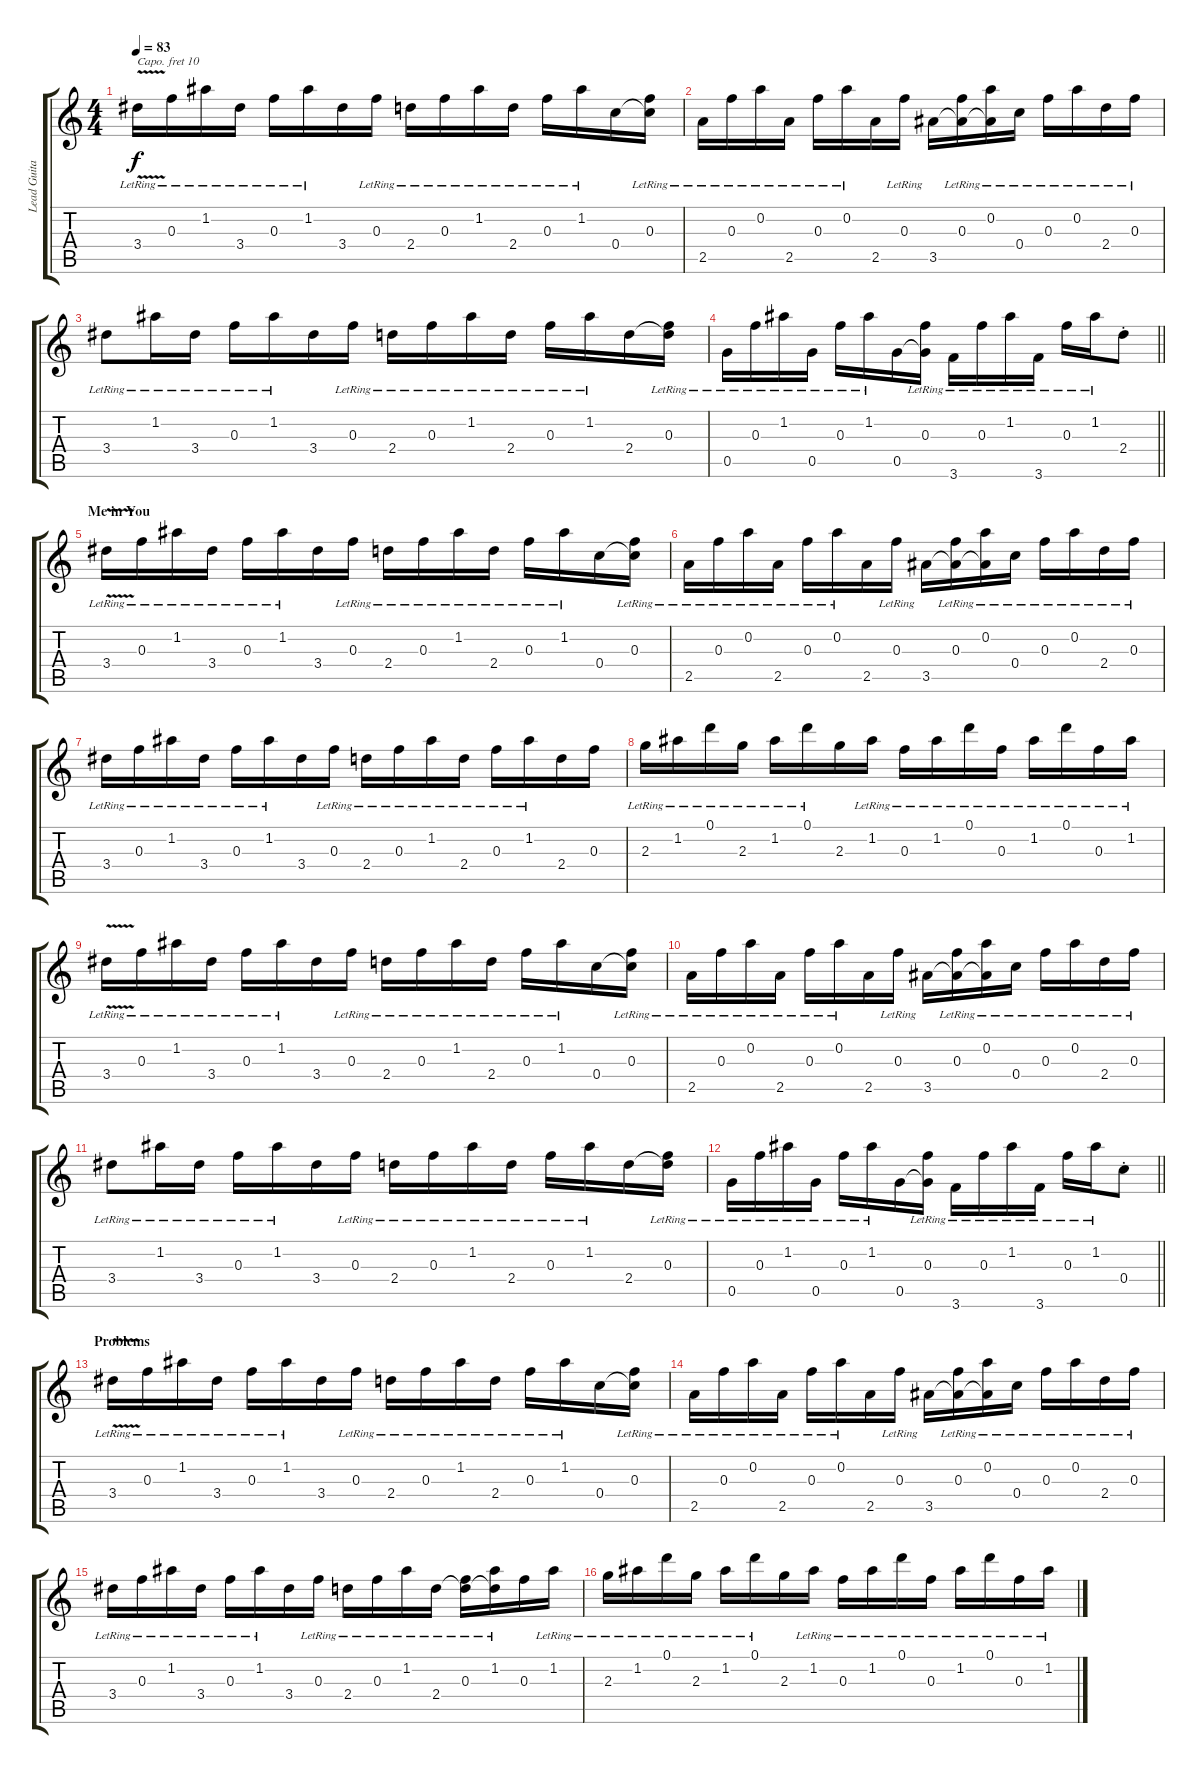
\track ("Lead Guitar (Erlend)" "Lead Guita") {instrument acousticguitarnylon}
\staff {score tabs}
\capo 10
\tuning (E4 B3 G3 D3 A2 E2) {hide}
\ts (4 4)
\tempo 83
\clef g2
\ks c
3.4{v lr}.16{dy f} 0.3{lr}.16 1.2{lr}.16 3.4{lr}.16 0.3{lr}.16 1.2{lr}.16 3.4.16 0.3{lr}.16 2.4{lr}.16 0.3{lr}.16 1.2{lr}.16 2.4{lr}.16 0.3{lr}.16 1.2{lr}.16 0.4.16 (0.3{lr} 0.4{t}).16 |
2.5{lr}.16 0.3{lr}.16 0.2{lr}.16 2.5{lr}.16 0.3{lr}.16 0.2{lr}.16 2.5.16 0.3{lr}.16 3.5.16 (0.3{lr} 3.5{t}).16 (0.2{lr} 3.5{t}).16 0.4{lr}.16 0.3{lr}.16 0.2{lr}.16 2.4{lr}.16 0.3{lr}.16 |
3.4{lr}.8 1.2{lr}.16 3.4{lr}.16 0.3{lr}.16 1.2{lr}.16 3.4.16 0.3{lr}.16 2.4{lr}.16 0.3{lr}.16 1.2{lr}.16 2.4{lr}.16 0.3{lr}.16 1.2{lr}.16 2.4.16 (0.3{lr} 2.4{t}).16 |
\barLineRight lightlight
0.5{lr}.16 0.3{lr}.16 1.2{lr}.16 0.5{lr}.16 0.3{lr}.16 1.2{lr}.16 0.5.16 (0.3{lr} 0.5{t}).16 3.6{lr}.16 0.3{lr}.16 1.2{lr}.16 3.6{lr}.16 0.3{lr}.16 1.2{lr}.16 2.4{st}.8 |
\section ("" "Me in You")
3.4{v lr}.16 0.3{lr}.16 1.2{lr}.16 3.4{lr}.16 0.3{lr}.16 1.2{lr}.16 3.4.16 0.3{lr}.16 2.4{lr}.16 0.3{lr}.16 1.2{lr}.16 2.4{lr}.16 0.3{lr}.16 1.2{lr}.16 0.4.16 (0.3{lr} 0.4{t}).16 |
2.5{lr}.16 0.3{lr}.16 0.2{lr}.16 2.5{lr}.16 0.3{lr}.16 0.2{lr}.16 2.5.16 0.3{lr}.16 3.5.16 (0.3{lr} 3.5{t}).16 (0.2{lr} 3.5{t}).16 0.4{lr}.16 0.3{lr}.16 0.2{lr}.16 2.4{lr}.16 0.3{lr}.16 |
3.4{lr}.16 0.3{lr}.16 1.2{lr}.16 3.4{lr}.16 0.3{lr}.16 1.2{lr}.16 3.4.16 0.3{lr}.16 2.4{lr}.16 0.3{lr}.16 1.2{lr}.16 2.4{lr}.16 0.3{lr}.16 1.2{lr}.16 2.4.16 0.3.16 |
2.3{lr}.16 1.2{lr}.16 0.1{lr}.16 2.3{lr}.16 1.2{lr}.16 0.1{lr}.16 2.3.16 1.2{lr}.16 0.3{lr}.16 1.2{lr}.16 0.1{lr}.16 0.3{lr}.16 1.2{lr}.16 0.1{lr}.16 0.3{lr}.16 1.2{lr}.16 |
3.4{v lr}.16 0.3{lr}.16 1.2{lr}.16 3.4{lr}.16 0.3{lr}.16 1.2{lr}.16 3.4.16 0.3{lr}.16 2.4{lr}.16 0.3{lr}.16 1.2{lr}.16 2.4{lr}.16 0.3{lr}.16 1.2{lr}.16 0.4.16 (0.3{lr} 0.4{t}).16 |
2.5{lr}.16 0.3{lr}.16 0.2{lr}.16 2.5{lr}.16 0.3{lr}.16 0.2{lr}.16 2.5.16 0.3{lr}.16 3.5.16 (0.3{lr} 3.5{t}).16 (0.2{lr} 3.5{t}).16 0.4{lr}.16 0.3{lr}.16 0.2{lr}.16 2.4{lr}.16 0.3{lr}.16 |
3.4{lr}.8 1.2{lr}.16 3.4{lr}.16 0.3{lr}.16 1.2{lr}.16 3.4.16 0.3{lr}.16 2.4{lr}.16 0.3{lr}.16 1.2{lr}.16 2.4{lr}.16 0.3{lr}.16 1.2{lr}.16 2.4.16 (0.3{lr} 2.4{t}).16 |
\barLineRight lightlight
0.5{lr}.16 0.3{lr}.16 1.2{lr}.16 0.5{lr}.16 0.3{lr}.16 1.2{lr}.16 0.5.16 (0.3{lr} 0.5{t}).16 3.6{lr}.16 0.3{lr}.16 1.2{lr}.16 3.6{lr}.16 0.3{lr}.16 1.2{lr}.16 0.4{st}.8 |
\section ("" "Problems")
3.4{v lr}.16 0.3{lr}.16 1.2{lr}.16 3.4{lr}.16 0.3{lr}.16 1.2{lr}.16 3.4.16 0.3{lr}.16 2.4{lr}.16 0.3{lr}.16 1.2{lr}.16 2.4{lr}.16 0.3{lr}.16 1.2{lr}.16 0.4.16 (0.3{lr} 0.4{t}).16 |
2.5{lr}.16 0.3{lr}.16 0.2{lr}.16 2.5{lr}.16 0.3{lr}.16 0.2{lr}.16 2.5.16 0.3{lr}.16 3.5.16 (0.3{lr} 3.5{t}).16 (0.2{lr} 3.5{t}).16 0.4{lr}.16 0.3{lr}.16 0.2{lr}.16 2.4{lr}.16 0.3{lr}.16 |
3.4{lr}.16 0.3{lr}.16 1.2{lr}.16 3.4{lr}.16 0.3{lr}.16 1.2{lr}.16 3.4.16 0.3{lr}.16 2.4{lr}.16 0.3{lr}.16 1.2{lr}.16 2.4{lr}.16 (0.3{lr} 2.4{t}).16 (1.2{lr} 2.4{t}).16 0.3.16 1.2{lr}.16 |
2.3{lr}.16 1.2{lr}.16 0.1{lr}.16 2.3{lr}.16 1.2{lr}.16 0.1{lr}.16 2.3.16 1.2{lr}.16 0.3{lr}.16 1.2{lr}.16 0.1{lr}.16 0.3{lr}.16 1.2{lr}.16 0.1{lr}.16 0.3{lr}.16 1.2{lr}.16
